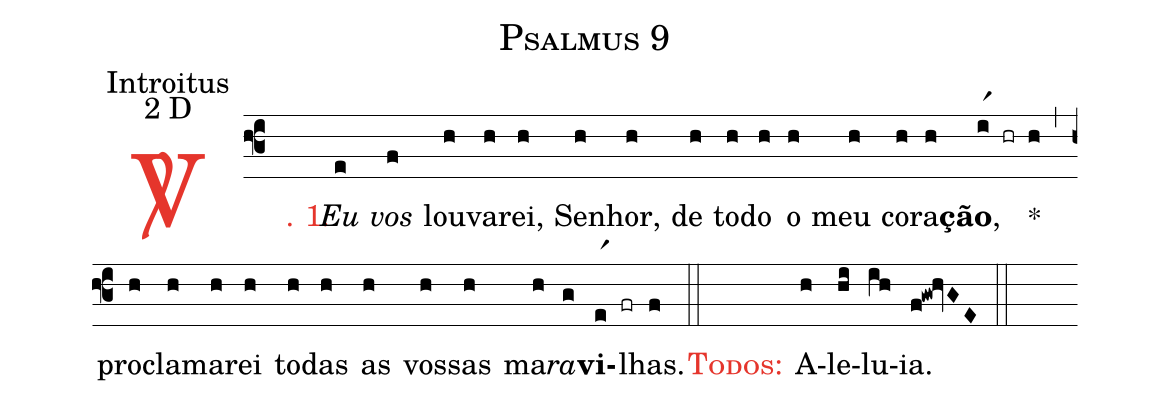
name: Psalmus 9;
office-part: Introitus;
mode: 2;
mode-differentia: D;
%%
(f3)

<c><sp>V/</sp>. 1.</c>() <i>Eu</i>(e) <i>vos</i>(f) lou(h)va(h)rei,(h) Se(h)nhor,(h) de(h) to(h)do(h) o(h) meu(h) co(h)ra(h)<b>ção</b>,(ir1 hr h) *(,) pro(h)cla(h)ma(h)rei(h) to(h)das(h) as(h) vos(h)sas(h) ma(h)<i>ra</i>(g)<b>vi</b>(er1 fr)lhas.(f)

(::)

<nlba><c><sc>Todos</sc>:</c>() A</nlba>(h)le(hi)lu(ih)ia.(f!gw!hvGE)

(::)
